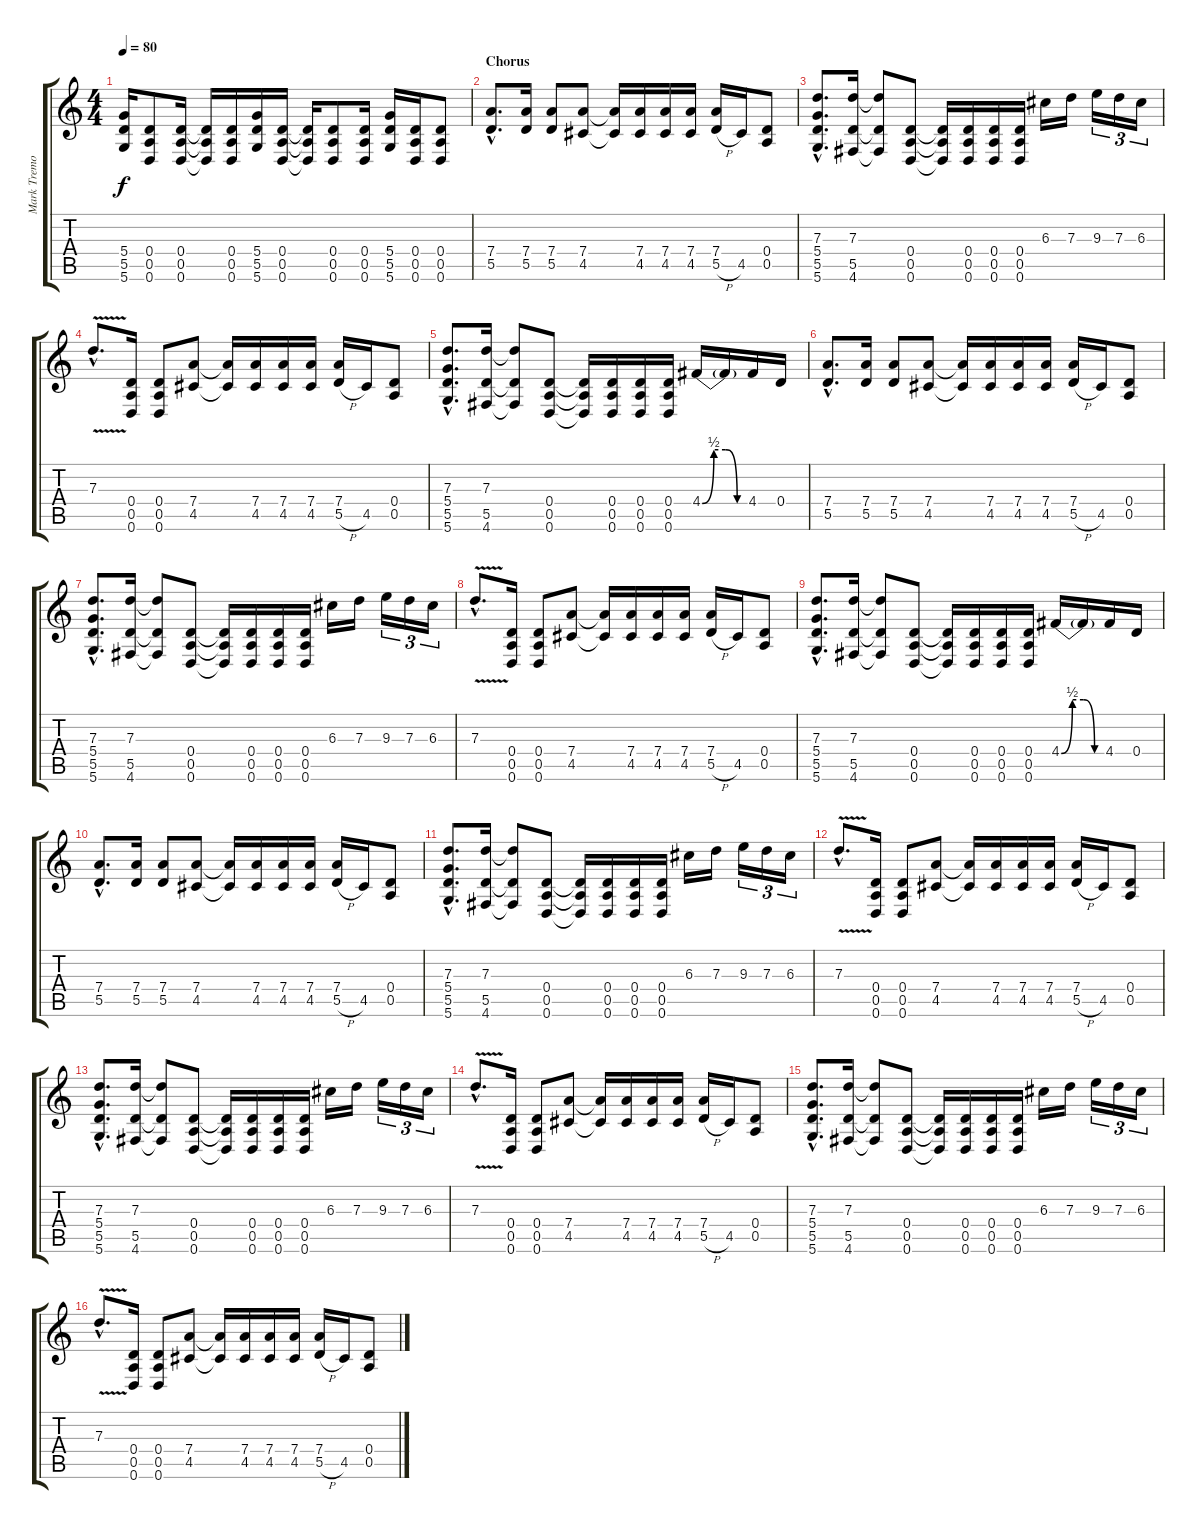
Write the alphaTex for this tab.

\track ("Mark Tremonti" "Mark Tremo") {instrument distortionguitar}
\staff {score tabs}
\tuning (E4 B3 G3 D3 A2 D2) {hide}
\ts (4 4)
\tempo 80
\clef g2
\ks c
(5.4 5.5 5.6).16{dy f} (0.4 0.5 0.6).8 (0.4 0.5 0.6).16 (0.4{t} 0.5{t} 0.6{t}).16 (0.4 0.5 0.6).16 (5.4 5.5 5.6).16 (0.4 0.5 0.6).16 (0.4{t} 0.5{t} 0.6{t}).16 (0.4 0.5 0.6).8 (0.4 0.5 0.6).16 (5.4 5.5 5.6).16 (0.4 0.5 0.6).16 (0.4 0.5 0.6).8 |
\section ("" "Chorus")
(7.4{hac} 5.5{hac}).8{d} (7.4 5.5).16 (7.4 5.5).8 (7.4 4.5).8 (7.4{t} 4.5{t}).16 (7.4 4.5).16 (7.4 4.5).16 (7.4 4.5).16 (7.4 5.5{h}).16 4.5.16 (0.4 0.5).8 |
(7.3{hac} 5.4{hac} 5.5{hac} 5.6{hac}).8{d} (7.3 5.5 4.6).16 (7.3{t} 5.5{t} 4.6{t}).8 (0.4 0.5 0.6).8 (0.4{t} 0.5{t} 0.6{t}).16 (0.4 0.5 0.6).16 (0.4 0.5 0.6).16 (0.4 0.5 0.6).16 6.3.16 7.3.16 9.3.16{tu (3 2)} 7.3.16{tu (3 2)} 6.3.16{tu (3 2)} |
7.3{v hac}.8{d} (0.4 0.5 0.6).16 (0.4 0.5 0.6).8 (7.4 4.5).8 (7.4{t} 4.5{t}).16 (7.4 4.5).16 (7.4 4.5).16 (7.4 4.5).16 (7.4 5.5{h}).16 4.5.16 (0.4 0.5).8 |
(7.3{hac} 5.4{hac} 5.5{hac} 5.6{hac}).8{d} (7.3 5.5 4.6).16 (7.3{t} 5.5{t} 4.6{t}).8 (0.4 0.5 0.6).8 (0.4{t} 0.5{t} 0.6{t}).16 (0.4 0.5 0.6).16 (0.4 0.5 0.6).16 (0.4 0.5 0.6).16 4.4{be (custom 0 0 15 2 30 2 45 0 60 0)}.16 4.4{t}.16 4.4.16 0.4.16 |
(7.4{hac} 5.5{hac}).8{d} (7.4 5.5).16 (7.4 5.5).8 (7.4 4.5).8 (7.4{t} 4.5{t}).16 (7.4 4.5).16 (7.4 4.5).16 (7.4 4.5).16 (7.4 5.5{h}).16 4.5.16 (0.4 0.5).8 |
(7.3{hac} 5.4{hac} 5.5{hac} 5.6{hac}).8{d} (7.3 5.5 4.6).16 (7.3{t} 5.5{t} 4.6{t}).8 (0.4 0.5 0.6).8 (0.4{t} 0.5{t} 0.6{t}).16 (0.4 0.5 0.6).16 (0.4 0.5 0.6).16 (0.4 0.5 0.6).16 6.3.16 7.3.16 9.3.16{tu (3 2)} 7.3.16{tu (3 2)} 6.3.16{tu (3 2)} |
7.3{v hac}.8{d} (0.4 0.5 0.6).16 (0.4 0.5 0.6).8 (7.4 4.5).8 (7.4{t} 4.5{t}).16 (7.4 4.5).16 (7.4 4.5).16 (7.4 4.5).16 (7.4 5.5{h}).16 4.5.16 (0.4 0.5).8 |
(7.3{hac} 5.4{hac} 5.5{hac} 5.6{hac}).8{d} (7.3 5.5 4.6).16 (7.3{t} 5.5{t} 4.6{t}).8 (0.4 0.5 0.6).8 (0.4{t} 0.5{t} 0.6{t}).16 (0.4 0.5 0.6).16 (0.4 0.5 0.6).16 (0.4 0.5 0.6).16 4.4{be (custom 0 0 15 2 30 2 45 0 60 0)}.16 4.4{t}.16 4.4.16 0.4.16 |
(7.4{hac} 5.5{hac}).8{d} (7.4 5.5).16 (7.4 5.5).8 (7.4 4.5).8 (7.4{t} 4.5{t}).16 (7.4 4.5).16 (7.4 4.5).16 (7.4 4.5).16 (7.4 5.5{h}).16 4.5.16 (0.4 0.5).8 |
(7.3{hac} 5.4{hac} 5.5{hac} 5.6{hac}).8{d} (7.3 5.5 4.6).16 (7.3{t} 5.5{t} 4.6{t}).8 (0.4 0.5 0.6).8 (0.4{t} 0.5{t} 0.6{t}).16 (0.4 0.5 0.6).16 (0.4 0.5 0.6).16 (0.4 0.5 0.6).16 6.3.16 7.3.16 9.3.16{tu (3 2)} 7.3.16{tu (3 2)} 6.3.16{tu (3 2)} |
7.3{v hac}.8{d} (0.4 0.5 0.6).16 (0.4 0.5 0.6).8 (7.4 4.5).8 (7.4{t} 4.5{t}).16 (7.4 4.5).16 (7.4 4.5).16 (7.4 4.5).16 (7.4 5.5{h}).16 4.5.16 (0.4 0.5).8 |
(7.3{hac} 5.4{hac} 5.5{hac} 5.6{hac}).8{d} (7.3 5.5 4.6).16 (7.3{t} 5.5{t} 4.6{t}).8 (0.4 0.5 0.6).8 (0.4{t} 0.5{t} 0.6{t}).16 (0.4 0.5 0.6).16 (0.4 0.5 0.6).16 (0.4 0.5 0.6).16 6.3.16 7.3.16 9.3.16{tu (3 2)} 7.3.16{tu (3 2)} 6.3.16{tu (3 2)} |
7.3{v hac}.8{d} (0.4 0.5 0.6).16 (0.4 0.5 0.6).8 (7.4 4.5).8 (7.4{t} 4.5{t}).16 (7.4 4.5).16 (7.4 4.5).16 (7.4 4.5).16 (7.4 5.5{h}).16 4.5.16 (0.4 0.5).8 |
(7.3{hac} 5.4{hac} 5.5{hac} 5.6{hac}).8{d} (7.3 5.5 4.6).16 (7.3{t} 5.5{t} 4.6{t}).8 (0.4 0.5 0.6).8 (0.4{t} 0.5{t} 0.6{t}).16 (0.4 0.5 0.6).16 (0.4 0.5 0.6).16 (0.4 0.5 0.6).16 6.3.16 7.3.16 9.3.16{tu (3 2)} 7.3.16{tu (3 2)} 6.3.16{tu (3 2)} |
7.3{v hac}.8{d} (0.4 0.5 0.6).16 (0.4 0.5 0.6).8 (7.4 4.5).8 (7.4{t} 4.5{t}).16 (7.4 4.5).16 (7.4 4.5).16 (7.4 4.5).16 (7.4 5.5{h}).16 4.5.16 (0.4 0.5).8
